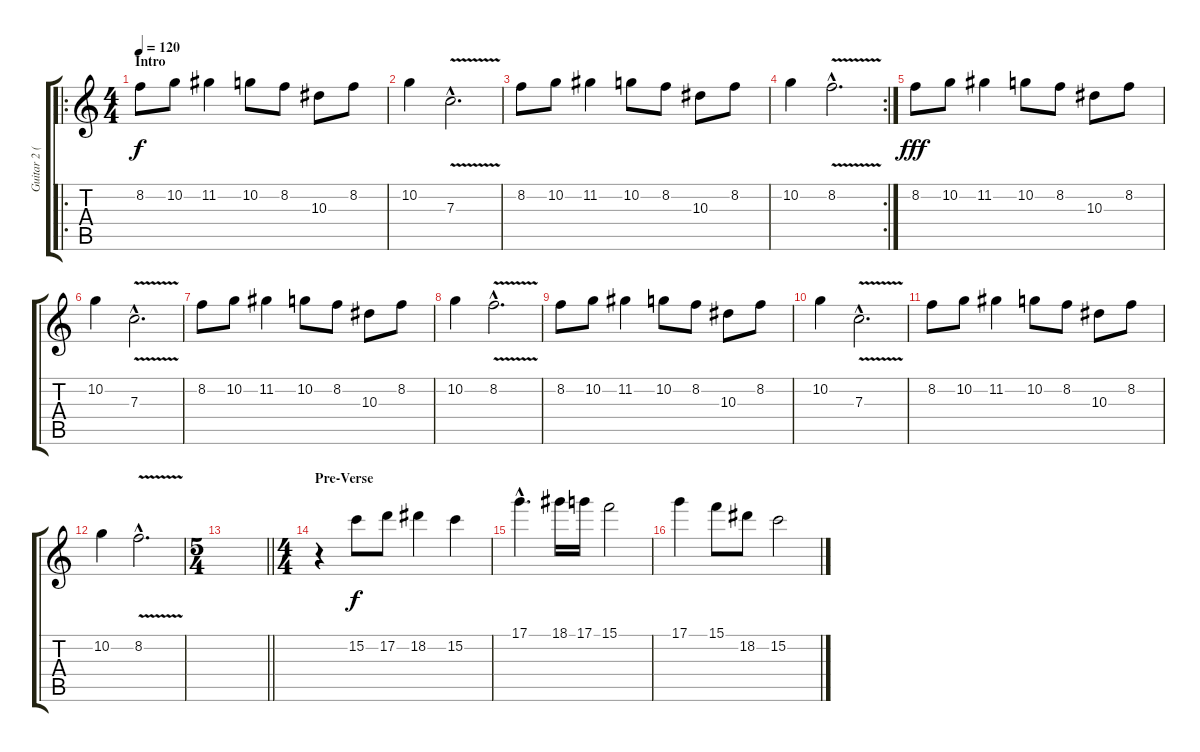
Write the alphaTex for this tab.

\track ("Guitar 2 (Lead)" "Guitar 2 (") {instrument overdrivenguitar}
\staff {score tabs}
\tuning (D4 A3 F3 C3 G2 C2) {hide}
\ro
\ts (4 4)
\section ("" "Intro")
\tempo 120
\clef g2
\ks c
8.2.8{dy f instrument overdrivenguitar} 10.2.8 11.2.4 10.2.8 8.2.8 10.3.8 8.2.8 |
10.2.4 7.3{v hac}.2{d} |
8.2.8 10.2.8 11.2.4 10.2.8 8.2.8 10.3.8 8.2.8 |
\rc 2
10.2.4 8.2{v hac}.2{d} |
8.2.8{dy fff} 10.2.8 11.2.4 10.2.8 8.2.8 10.3.8 8.2.8 |
10.2.4 7.3{v hac}.2{d} |
8.2.8 10.2.8 11.2.4 10.2.8 8.2.8 10.3.8 8.2.8 |
10.2.4 8.2{v hac}.2{d} |
8.2.8 10.2.8 11.2.4 10.2.8 8.2.8 10.3.8 8.2.8 |
10.2.4 7.3{v hac}.2{d} |
8.2.8 10.2.8 11.2.4 10.2.8 8.2.8 10.3.8 8.2.8 |
10.2.4 8.2{v hac}.2{d} |
\ts (5 4)
\barLineRight lightlight
|
\ts (4 4)
\section ("" "Pre-Verse")
r.4 15.2.8{dy f} 17.2.8 18.2.4 15.2.4 |
17.1{hac}.4{d} 18.1.16 17.1.16 15.1.2 |
17.1.4 15.1.8 18.2.8 15.2.2
